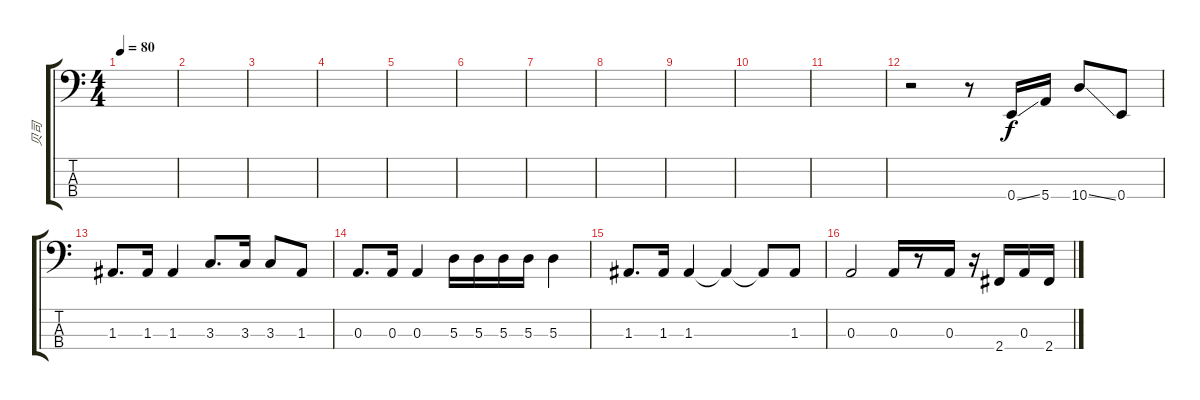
\track ("贝司" "贝司") {instrument electricbassfinger}
\staff {score tabs}
\tuning (G2 D2 A1 E1) {hide}
\ts (4 4)
\tempo 80
\clef f4
\ks c
|
|
|
|
|
|
|
|
|
|
|
r.2 r.8 0.4{ss}.16 5.4.16 10.4{ss}.8 0.4.8 |
1.3.8{d} 1.3.16 1.3.4 3.3.8{d} 3.3.16 3.3.8 1.3.8 |
0.3.8{d} 0.3.16 0.3.4 5.3.16 5.3.16 5.3.16 5.3.16 5.3.4 |
1.3.8{d} 1.3.16 1.3.4 1.3{t}.4 1.3{t}.8 1.3.8 |
0.3.2 0.3.16 r.8 0.3.16 r.16 2.4.16 0.3.16 2.4.16
